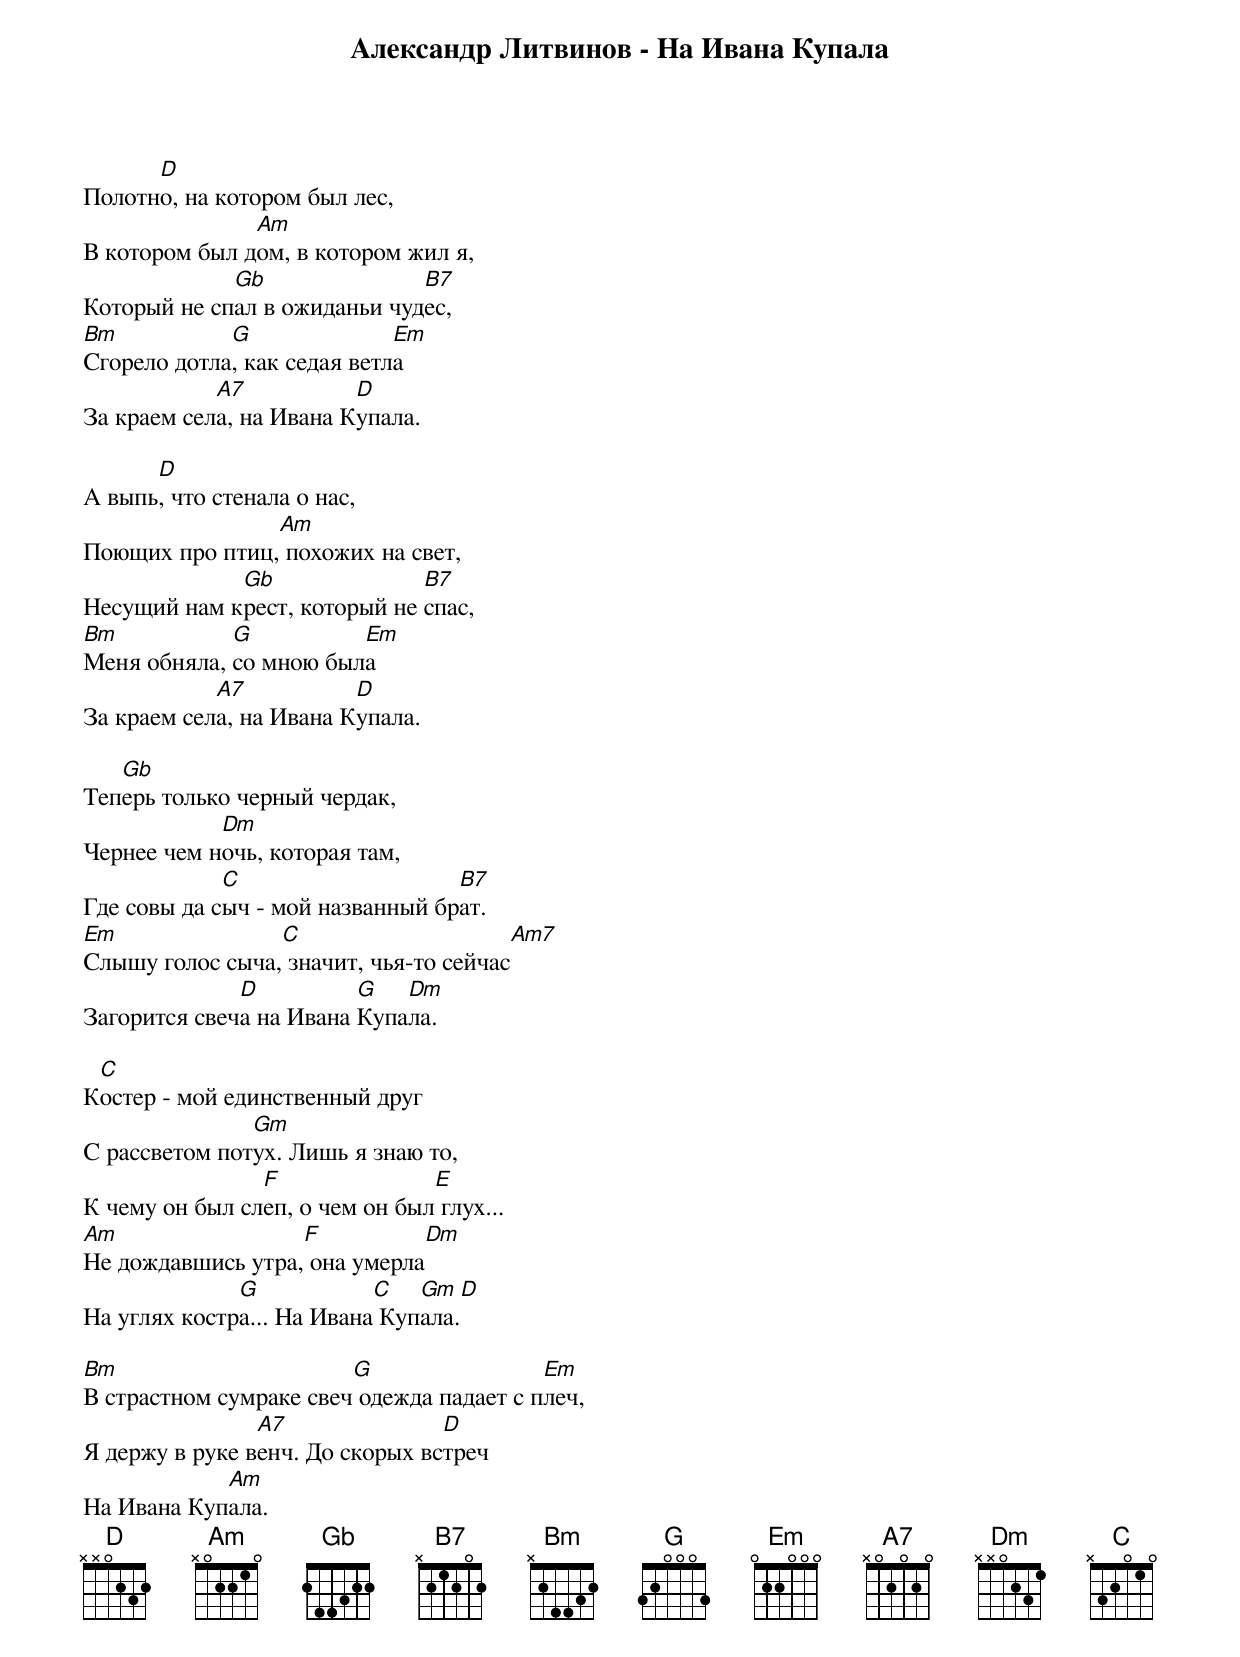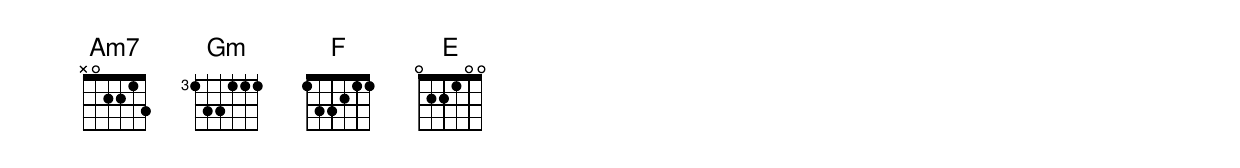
Александр Литвинов - На Ивана Купала

      D
Полотно, на котором был лес,
               Am
В котором был дом, в котором жил я,
             Gb               B7
Который не спал в ожиданьи чудес,
Bm           G               Em
Сгорело дотла, как седая ветла
            A7           D
За краем села, на Ивана Купала.

      D
А выпь, что стенала о нас,
                Am
Поющих про птиц, похожих на свет,
             Gb               B7
Несущий нам крест, который не спас,
Bm           G          Em
Меня обняла, со мною была
            A7           D
За краем села, на Ивана Купала.

   Gb
Теперь только черный чердак,
            Dm
Чернее чем ночь, которая там,
             C                    B7
Где совы да сыч - мой названный брат.
Em               C                     Am7
Слышу голос сыча, значит, чья-то сейчас
              D          G   Dm
Загорится свеча на Ивана Купала.

 C
Костер - мой единственный друг
               Gm
С рассветом потух. Лишь я знаю то,
                F               E
К чему он был слеп, о чем он был глух...
Am                 F           Dm
Не дождавшись утра, она умерла
              G            C   Gm  D
На углях костра... На Ивана Купала.

Bm                      G                 Em
В страстном сумраке свеч одежда падает с плеч,
                A7               D
Я держу в руке венч. До скорых встреч
            Am
На Ивана Купала.
